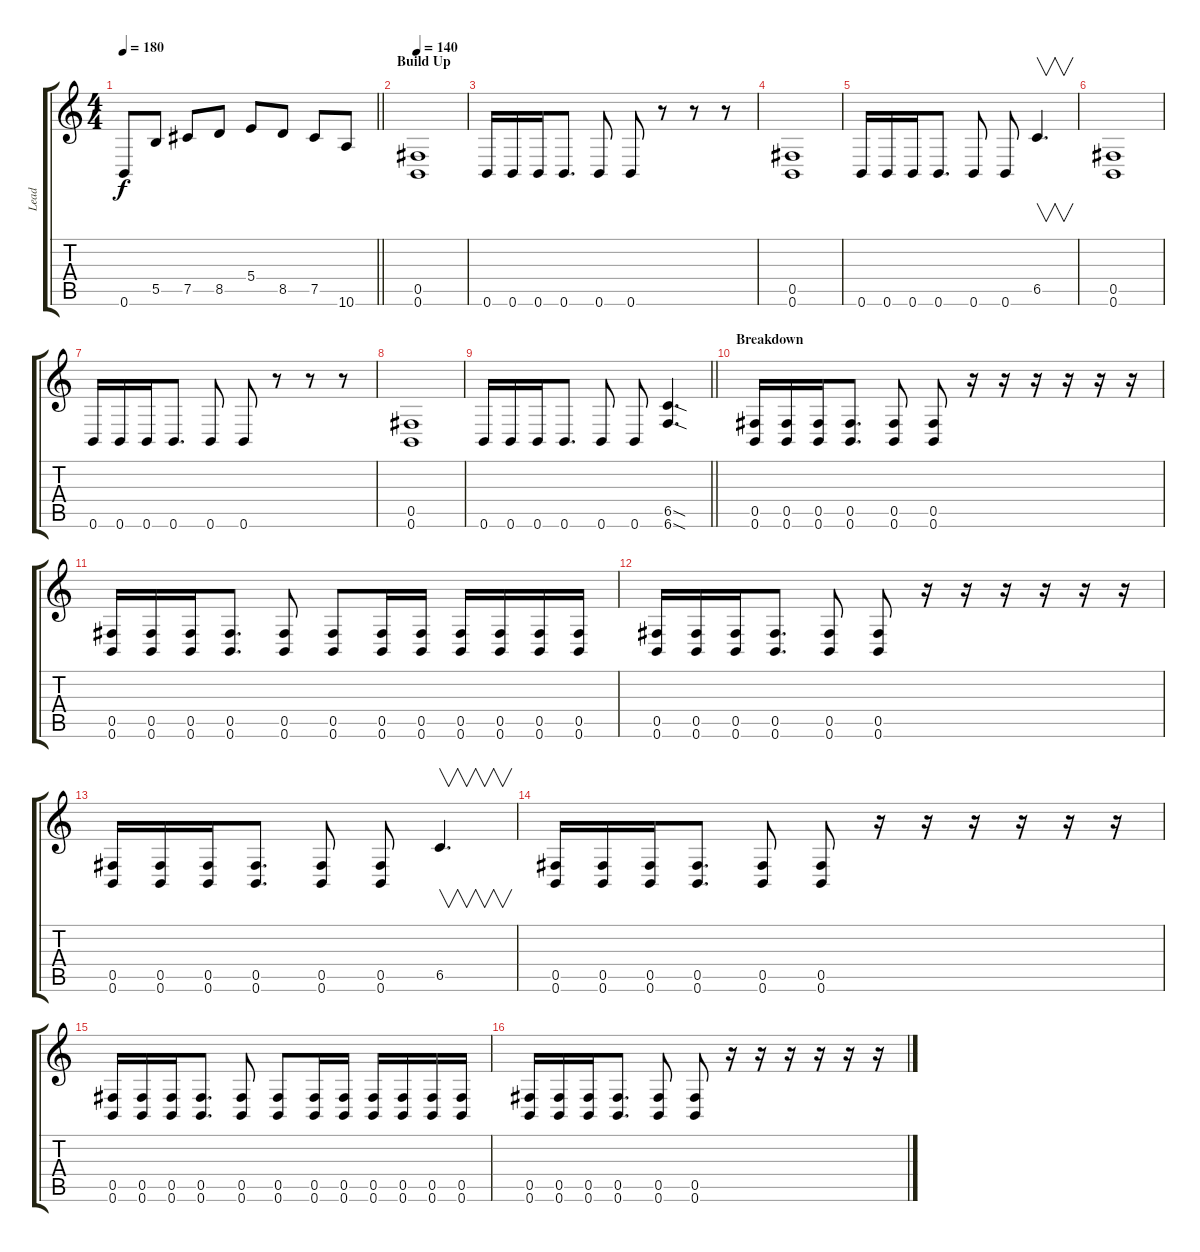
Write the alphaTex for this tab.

\track ("Lead" "Lead") {instrument distortionguitar}
\staff {score tabs}
\tuning (Db4 Ab3 E3 B2 Gb2 B1) {hide}
\ts (4 4)
\tempo 180
\clef g2
\barLineRight lightlight
\ks c
0.6.8{dy f} 5.5.8 7.5.8 8.5.8 5.4.8 8.5.8 7.5.8 10.6.8 |
\section ("" "Build Up")
\tempo 140
(0.5 0.6).1 |
0.6.16 0.6.16 0.6.16 0.6.8{d} 0.6.8 0.6.8 r.8 r.8 r.8 |
(0.5 0.6).1 |
0.6.16 0.6.16 0.6.16 0.6.8{d} 0.6.8 0.6.8 6.5.4{v d} |
(0.5 0.6).1 |
0.6.16 0.6.16 0.6.16 0.6.8{d} 0.6.8 0.6.8 r.8 r.8 r.8 |
(0.5 0.6).1 |
\barLineRight lightlight
0.6.16 0.6.16 0.6.16 0.6.8{d} 0.6.8 0.6.8 (6.5{sod} 6.6{sod}).4{d} |
\section ("" "Breakdown")
(0.5 0.6).16 (0.5 0.6).16 (0.5 0.6).16 (0.5 0.6).8{d} (0.5 0.6).8 (0.5 0.6).8 r.16 r.16 r.16 r.16 r.16 r.16 |
(0.5 0.6).16 (0.5 0.6).16 (0.5 0.6).16 (0.5 0.6).8{d} (0.5 0.6).8 (0.5 0.6).8 (0.5 0.6).16 (0.5 0.6).16 (0.5 0.6).16 (0.5 0.6).16 (0.5 0.6).16 (0.5 0.6).16 |
(0.5 0.6).16 (0.5 0.6).16 (0.5 0.6).16 (0.5 0.6).8{d} (0.5 0.6).8 (0.5 0.6).8 r.16 r.16 r.16 r.16 r.16 r.16 |
(0.5 0.6).16 (0.5 0.6).16 (0.5 0.6).16 (0.5 0.6).8{d} (0.5 0.6).8 (0.5 0.6).8 6.5.4{v d} |
(0.5 0.6).16 (0.5 0.6).16 (0.5 0.6).16 (0.5 0.6).8{d} (0.5 0.6).8 (0.5 0.6).8 r.16 r.16 r.16 r.16 r.16 r.16 |
(0.5 0.6).16 (0.5 0.6).16 (0.5 0.6).16 (0.5 0.6).8{d} (0.5 0.6).8 (0.5 0.6).8 (0.5 0.6).16 (0.5 0.6).16 (0.5 0.6).16 (0.5 0.6).16 (0.5 0.6).16 (0.5 0.6).16 |
(0.5 0.6).16 (0.5 0.6).16 (0.5 0.6).16 (0.5 0.6).8{d} (0.5 0.6).8 (0.5 0.6).8 r.16 r.16 r.16 r.16 r.16 r.16
